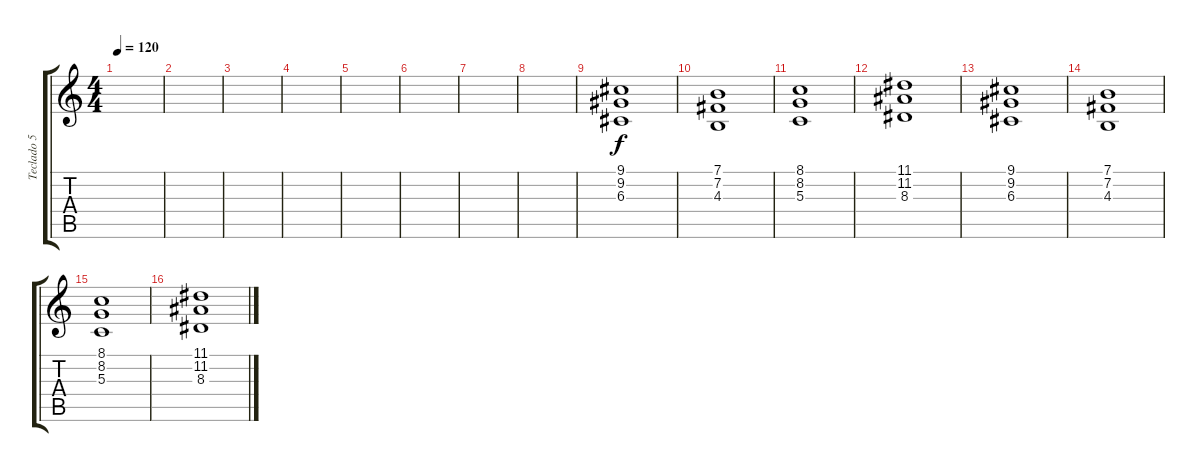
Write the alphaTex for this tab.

\track ("Teclado 5 (Strings)" "Teclado 5 ") {instrument stringensemble1}
\staff {score tabs}
\tuning (E4 B3 G3 D3 A2 E2) {hide}
\ts (4 4)
\tempo 120
\clef g2
\ks c
|
|
|
|
|
|
|
|
(9.1 9.2 6.3).1 |
(7.1 7.2 4.3).1 |
(8.1 8.2 5.3).1 |
(11.1 11.2 8.3).1 |
(9.1 9.2 6.3).1 |
(7.1 7.2 4.3).1 |
(8.1 8.2 5.3).1 |
(11.1 11.2 8.3).1
